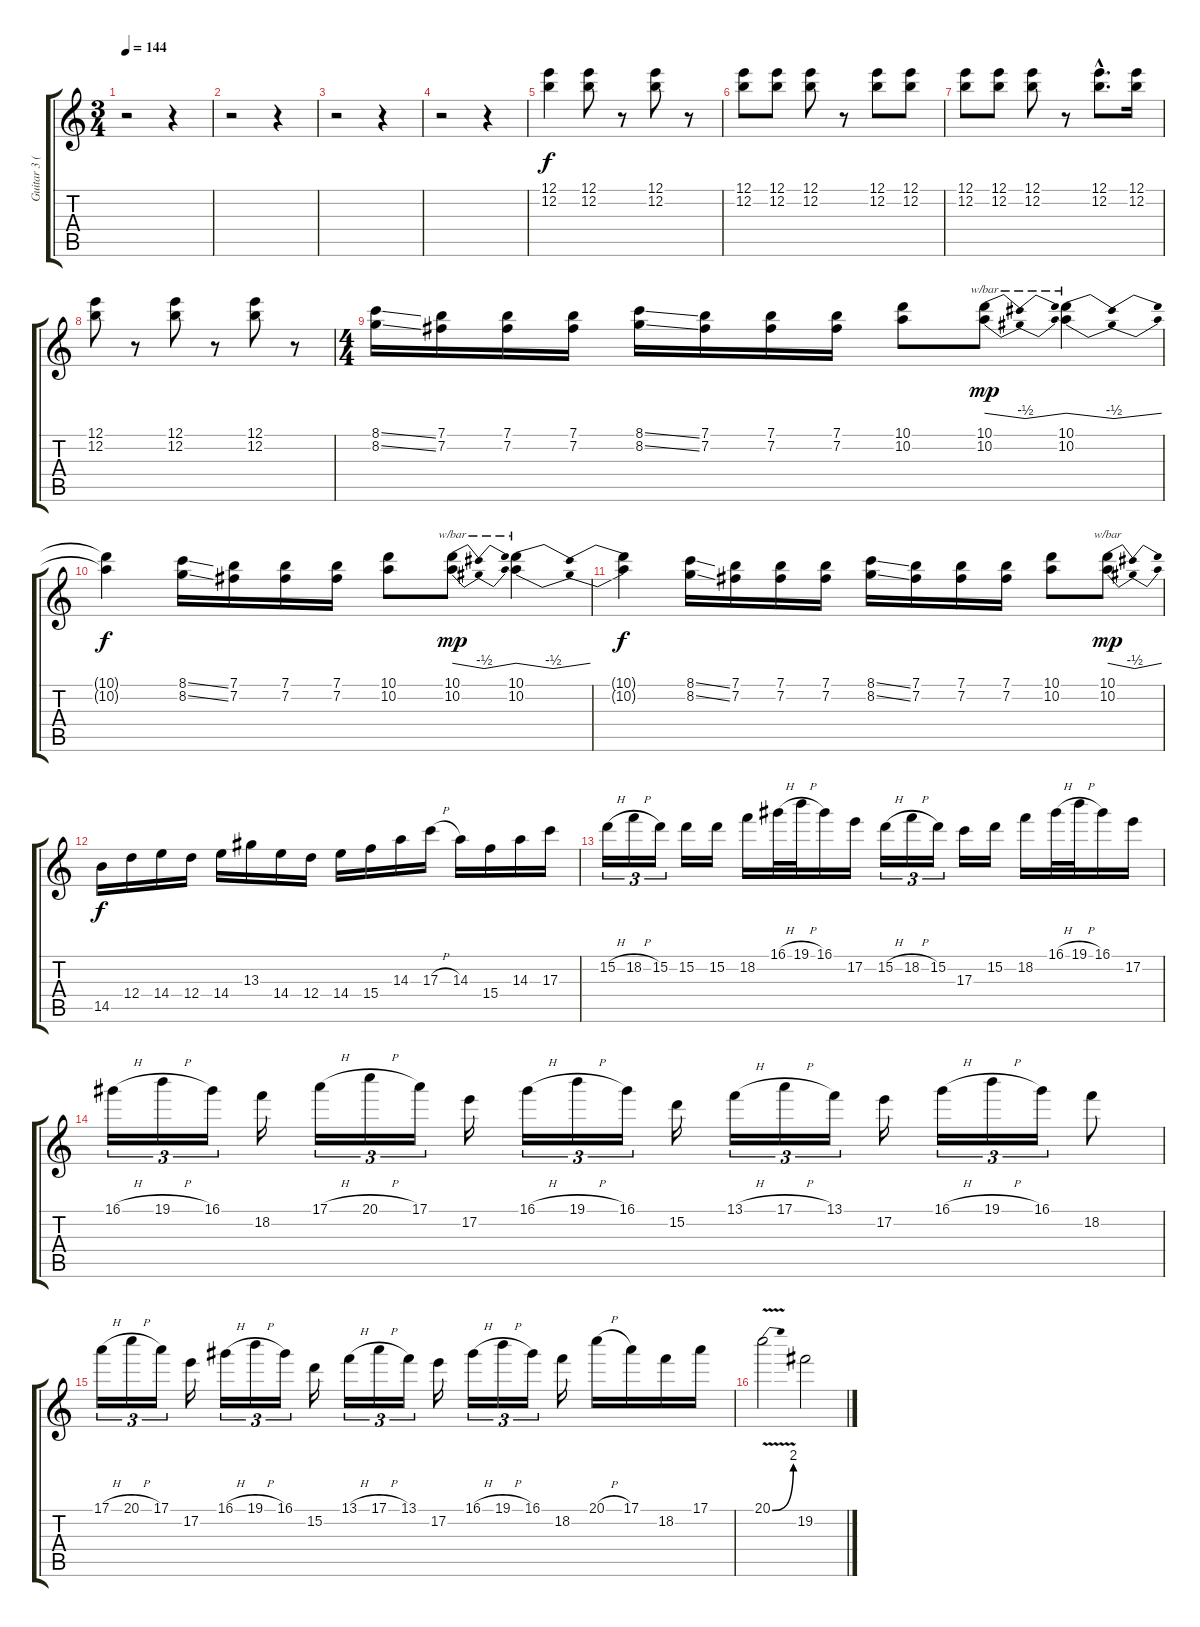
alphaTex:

\track ("Guitar 3 (Disto)" "Guitar 3 (") {instrument distortionguitar}
\staff {score tabs}
\tuning (E4 B3 G3 D3 A2 E2) {hide}
\ts (3 4)
\tempo 144
\clef g2
\ks c
r.2{dy f} r.4 |
r.2 r.4 |
r.2 r.4 |
r.2 r.4 |
(12.1 12.2).4 (12.1 12.2).8 r.8 (12.1 12.2).8 r.8 |
(12.1 12.2).8 (12.1 12.2).8 (12.1 12.2).8 r.8 (12.1 12.2).8 (12.1 12.2).8 |
(12.1 12.2).8 (12.1 12.2).8 (12.1 12.2).8 r.8 (12.1{hac} 12.2{hac}).8{d} (12.1 12.2).16 |
(12.1 12.2).8 r.8 (12.1 12.2).8 r.8 (12.1 12.2).8 r.8 |
\ts (4 4)
(8.1{ss} 8.2{ss}).16 (7.1 7.2).16 (7.1 7.2).16 (7.1 7.2).16 (8.1{ss} 8.2{ss}).16 (7.1 7.2).16 (7.1 7.2).16 (7.1 7.2).16 (10.1 10.2).8 (10.1 10.2).8{tbe (dip default 0 0 30 -2 60 0) dy mp} (10.1 10.2).4{tbe (dip default 0 0 30 -2 60 0)} |
(10.1{t} 10.2{t}).4{dy f} (8.1{ss} 8.2{ss}).16 (7.1 7.2).16 (7.1 7.2).16 (7.1 7.2).16 (10.1 10.2).8 (10.1 10.2).8{tbe (dip default 0 0 30 -2 60 0) dy mp} (10.1 10.2).4{tbe (dip default 0 0 30 -2 60 0)} |
(10.1{t} 10.2{t}).4{dy f} (8.1{ss} 8.2{ss}).16 (7.1 7.2).16 (7.1 7.2).16 (7.1 7.2).16 (8.1{ss} 8.2{ss}).16 (7.1 7.2).16 (7.1 7.2).16 (7.1 7.2).16 (10.1 10.2).8 (10.1 10.2).8{tbe (dip default 0 0 30 -2 60 0) dy mp} |
14.5.16{dy f} 12.4.16 14.4.16 12.4.16 14.4.16 13.3.16 14.4.16 12.4.16 14.4.16 15.4.16 14.3.16 17.3{h}.16 14.3.16 15.4.16 14.3.16 17.3.16 |
15.2{h}.16{tu (3 2)} 18.2{h}.16{tu (3 2)} 15.2.16{tu (3 2)} 15.2.16 15.2.16 18.2.16 16.1{h}.32 19.1{h}.32 16.1.16 17.2.16 15.2{h}.16{tu (3 2)} 18.2{h}.16{tu (3 2)} 15.2.16{tu (3 2)} 17.3.16 15.2.16 18.2.16 16.1{h}.32 19.1{h}.32 16.1.16 17.2.16 |
16.1{h}.16{tu (3 2)} 19.1{h}.16{tu (3 2)} 16.1.16{tu (3 2)} 18.2.16 17.1{h}.16{tu (3 2)} 20.1{h}.16{tu (3 2)} 17.1.16{tu (3 2)} 17.2.16 16.1{h}.16{tu (3 2)} 19.1{h}.16{tu (3 2)} 16.1.16{tu (3 2)} 15.2.16 13.1{h}.16{tu (3 2)} 17.1{h}.16{tu (3 2)} 13.1.16{tu (3 2)} 17.2.16 16.1{h}.16{tu (3 2)} 19.1{h}.16{tu (3 2)} 16.1.16{tu (3 2)} 18.2.8 |
17.1{h}.16{tu (3 2)} 20.1{h}.16{tu (3 2)} 17.1.16{tu (3 2)} 17.2.16 16.1{h}.16{tu (3 2)} 19.1{h}.16{tu (3 2)} 16.1.16{tu (3 2)} 15.2.16 13.1{h}.16{tu (3 2)} 17.1{h}.16{tu (3 2)} 13.1.16{tu (3 2)} 17.2.16 16.1{h}.16{tu (3 2)} 19.1{h}.16{tu (3 2)} 16.1.16{tu (3 2)} 18.2.16 20.1{h}.16 17.1.16 18.2.16 17.1.16 |
20.1{be (bend 0 0 60 8) v}.2 19.2.2
